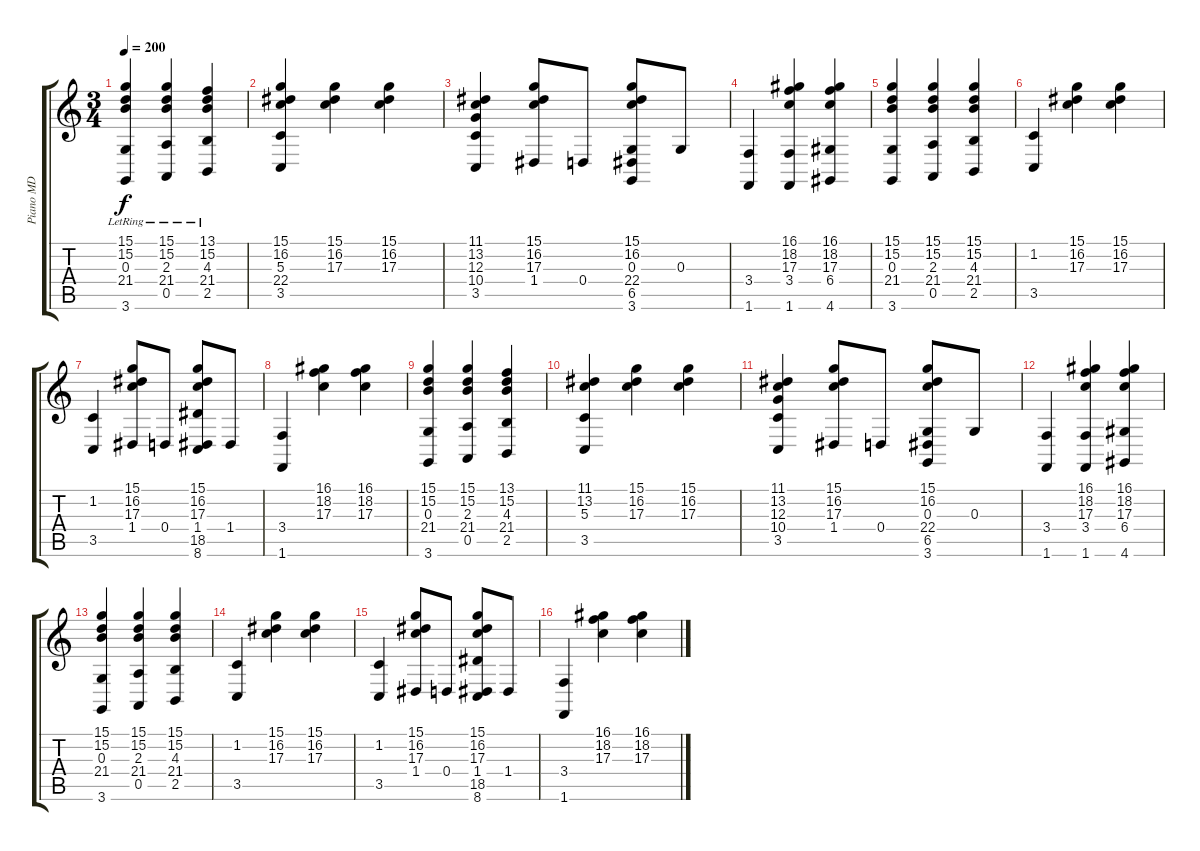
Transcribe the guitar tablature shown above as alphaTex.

\track ("Piano MD" "Piano MD") {instrument acousticgrandpiano}
\staff {score tabs}
\tuning (E4 B3 G3 D3 A2 E2) {hide}
\ts (3 4)
\tempo 200
\clef g2
\ks c
(15.1{lr} 15.2{lr} 0.3{lr} 21.4{lr} 3.6{lr}).4{dy f} (15.1{lr} 15.2{lr} 2.3{lr} 21.4{lr} 0.5{lr}).4 (13.1{lr} 15.2{lr} 4.3{lr} 21.4{lr} 2.5{lr}).4 |
(15.1 16.2 5.3 22.4 3.5).4 (15.1 16.2 17.3).4 (15.1 16.2 17.3).4 |
(11.1 13.2 12.3 10.4 3.5).4 (15.1 16.2 17.3 1.4).8 0.4.8 (15.1 16.2 0.3 22.4 6.5 3.6).8 0.3.8 |
(3.4 1.6).4 (16.1 18.2 17.3 3.4 1.6).4 (16.1 18.2 17.3 6.4 4.6).4 |
(15.1 15.2 0.3 21.4 3.6).4 (15.1 15.2 2.3 21.4 0.5).4 (15.1 15.2 4.3 21.4 2.5).4 |
(1.2 3.5).4 (15.1 16.2 17.3).4 (15.1 16.2 17.3).4 |
(1.2 3.5).4 (15.1 16.2 17.3 1.4).8 0.4.8 (15.1 16.2 17.3 1.4 18.5 8.6).8 1.4.8 |
(3.4 1.6).4 (16.1 18.2 17.3).4 (16.1 18.2 17.3).4 |
(15.1 15.2 0.3 21.4 3.6).4 (15.1 15.2 2.3 21.4 0.5).4 (13.1 15.2 4.3 21.4 2.5).4 |
(11.1 13.2 5.3 3.5).4 (15.1 16.2 17.3).4 (15.1 16.2 17.3).4 |
(11.1 13.2 12.3 10.4 3.5).4 (15.1 16.2 17.3 1.4).8 0.4.8 (15.1 16.2 0.3 22.4 6.5 3.6).8 0.3.8 |
(3.4 1.6).4 (16.1 18.2 17.3 3.4 1.6).4 (16.1 18.2 17.3 6.4 4.6).4 |
(15.1 15.2 0.3 21.4 3.6).4 (15.1 15.2 2.3 21.4 0.5).4 (15.1 15.2 4.3 21.4 2.5).4 |
(1.2 3.5).4 (15.1 16.2 17.3).4 (15.1 16.2 17.3).4 |
(1.2 3.5).4 (15.1 16.2 17.3 1.4).8 0.4.8 (15.1 16.2 17.3 1.4 18.5 8.6).8 1.4.8 |
(3.4 1.6).4 (16.1 18.2 17.3).4 (16.1 18.2 17.3).4
